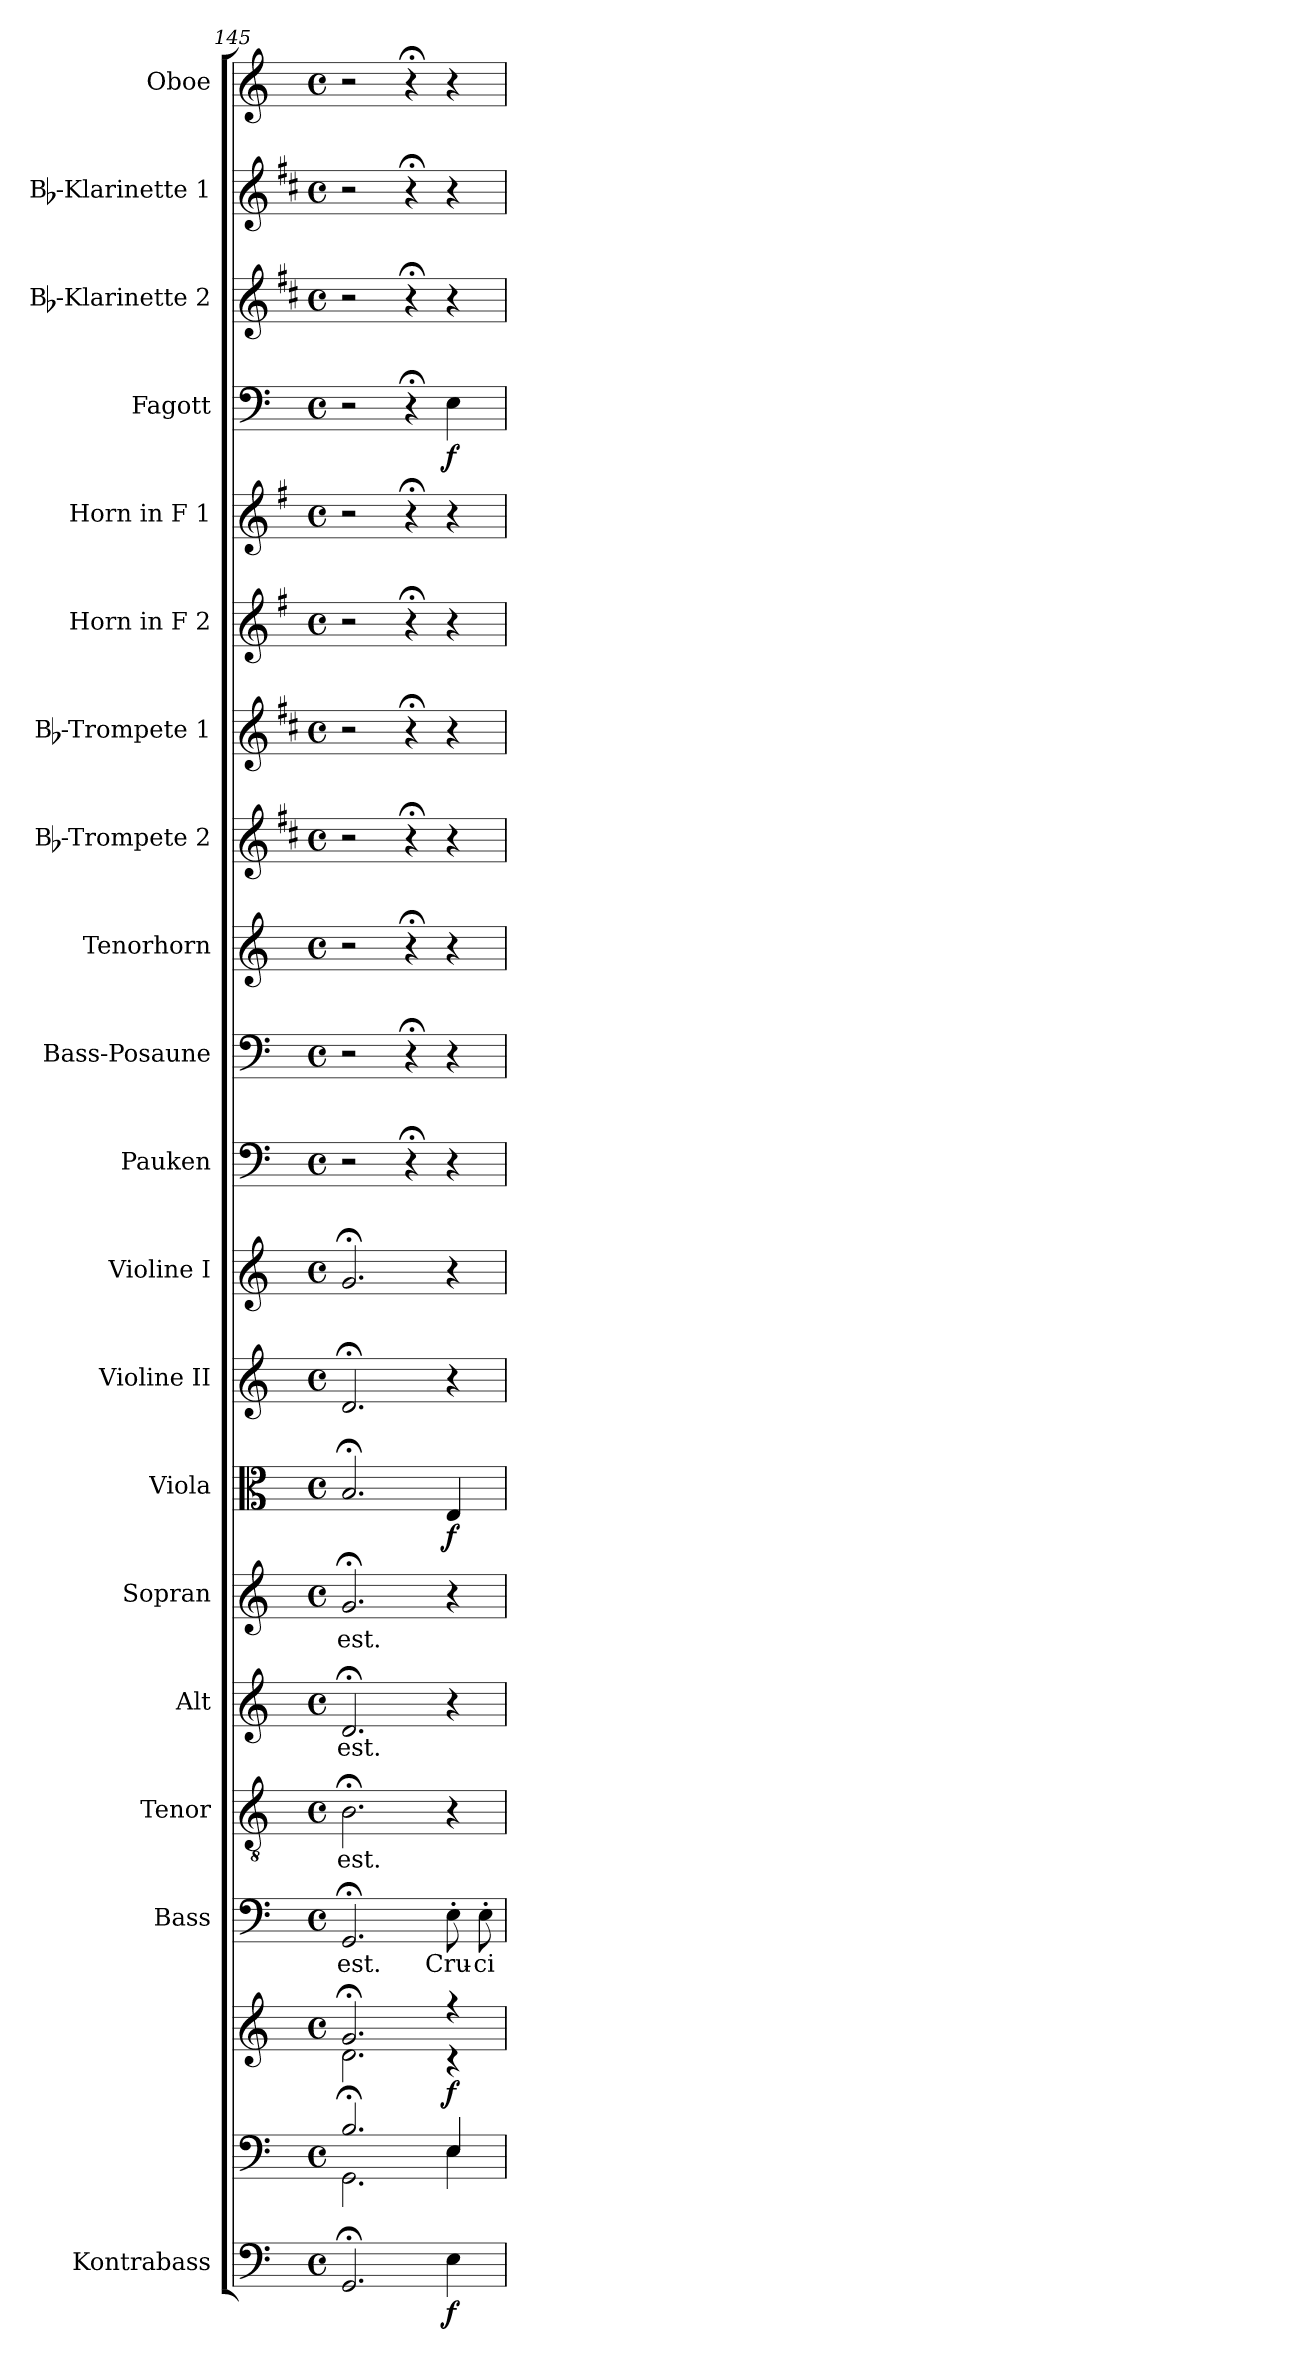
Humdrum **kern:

**kern	**dynam	**kern	**kern	**dynam	**kern	**text	**kern	**text	**kern	**text	**kern	**text	**kern	**dynam	**kern	**kern	**kern	**kern	**kern	**kern	**kern	**kern	**kern	**kern	**dynam	**kern	**kern	**kern
*part20	*part20	*part19	*part19	*part19	*part18	*part18	*part17	*part17	*part16	*part16	*part15	*part15	*part14	*part14	*part13	*part12	*part11	*part10	*part9	*part8	*part7	*part6	*part5	*part4	*part4	*part3	*part2	*part1
*staff21	*staff21	*staff20	*staff19	*staff19/20	*staff18	*staff18	*staff17	*staff17	*staff16	*staff16	*staff15	*staff15	*staff14	*staff14	*staff13	*staff12	*staff11	*staff10	*staff9	*staff8	*staff7	*staff6	*staff5	*staff4	*staff4	*staff3	*staff2	*staff1
*I"Kontrabass	*	*	*	*	*I"Bass	*	*I"Tenor	*	*I"Alt	*	*I"Sopran	*	*I"Viola	*	*I"Violine II	*I"Violine I	*I"Pauken	*I"Bass-Posaune	*I"Tenorhorn	*I"Bb-Trompete 2	*I"Bb-Trompete 1	*I"Horn in F 2	*I"Horn in F 1	*I"Fagott	*	*I"Bb-Klarinette 2	*I"Bb-Klarinette 1	*I"Oboe
*I'Kb.	*	*	*	*	*I'B.	*	*I'T.	*	*I'A.	*	*I'S.	*	*I'Vla.	*	*I'Vl. II	*I'Vl. I	*I'Pk.	*I'B. Pos.	*I'T. Hrn.	*I'Bb Trp. 2	*I'Bb Trp. 1	*	*	*I'Fg.	*	*I'Bb Kl. 2	*I'Bb Kl. 1	*I'Ob.
*clefF4	*	*clefF4	*clefG2	*	*clefF4	*	*clefGv2	*	*clefG2	*	*clefG2	*	*clefC3	*	*clefG2	*clefG2	*clefF4	*clefF4	*clefG2	*clefG2	*clefG2	*clefG2	*clefG2	*clefF4	*	*clefG2	*clefG2	*clefG2
*ITrd7c12	*	*	*	*	*	*	*	*	*	*	*	*	*	*	*	*	*	*	*ITrd8c14	*ITrd1c2	*ITrd1c2	*ITrd4c7	*ITrd4c7	*	*	*ITrd1c2	*ITrd1c2	*
*k[]	*	*k[]	*k[]	*	*k[]	*	*k[]	*	*k[]	*	*k[]	*	*k[]	*	*k[]	*k[]	*k[]	*k[]	*k[]	*k[]	*k[]	*k[]	*k[]	*k[]	*	*k[]	*k[]	*k[]
*C:	*	*C:	*C:	*	*C:	*	*C:	*	*C:	*	*C:	*	*C:	*	*C:	*C:	*C:	*C:	*C:	*C:	*C:	*C:	*C:	*C:	*	*C:	*C:	*C:
*M4/4	*	*M4/4	*M4/4	*	*M4/4	*	*M4/4	*	*M4/4	*	*M4/4	*	*M4/4	*	*M4/4	*M4/4	*M4/4	*M4/4	*M4/4	*M4/4	*M4/4	*M4/4	*M4/4	*M4/4	*	*M4/4	*M4/4	*M4/4
*met(c)	*	*met(c)	*met(c)	*	*met(c)	*	*met(c)	*	*met(c)	*	*met(c)	*	*met(c)	*	*met(c)	*met(c)	*met(c)	*met(c)	*met(c)	*met(c)	*met(c)	*met(c)	*met(c)	*met(c)	*	*met(c)	*met(c)	*met(c)
=145	=145	=145	=145	=145	=145	=145	=145	=145	=145	=145	=145	=145	=145	=145	=145	=145	=145	=145	=145	=145	=145	=145	=145	=145	=145	=145	=145	=145
*	*	*^	*^	*	*	*	*	*	*	*	*	*	*	*	*	*	*	*	*	*	*	*	*	*	*	*	*	*
!	!	!	!	!	!	!	!	!LO:LY:b	!	!LO:LY:b	!	!LO:LY:b	!	!LO:LY:b	!	!	!	!	!	!	!	!	!	!	!	!	!	!	!	!
2.GGG;</	.	2.B;!/	2.GG!\	2.g;<!/	2.d!\	.	2.GG;</	est.	2.B;<\	est.	2.d;</	est.	2.g;</	est.	2.B;</	.	2.d;</	2.g;</	2r	2r	2r	2r	2r	2r	2r	2r	.	2r	2r	2r
.	.	.	.	.	.	.	.	.	.	.	.	.	.	.	.	.	.	.	4r;<	4r;<	4r;<	4r;<	4r;<	4r;<	4r;<	4r;<	.	4r;<	4r;<	4r;<
!	!LO:DY:b	!	!	!	!	!LO:DY:b	!	!LO:LY:b	!	!	!	!	!	!	!	!LO:DY:b	!	!	!	!	!	!	!	!	!	!	!LO:DY:b	!	!	!
4EE\	f	4E/	4E\	4r	4r	f	8E'>\	Cru-	4r	.	4r	.	4r	.	4E/	f	4r	4r	4r	4r	4r	4r	4r	4r	4r	4E\	f	4r	4r	4r
!	!	!	!	!	!	!	!	!LO:LY:b	!	!	!	!	!	!	!	!	!	!	!	!	!	!	!	!	!	!	!	!	!	!
.	.	.	.	.	.	.	8E'>\	-ci-	.	.	.	.	.	.	.	.	.	.	.	.	.	.	.	.	.	.	.	.	.	.
*	*	*v	*v	*	*	*	*	*	*	*	*	*	*	*	*	*	*	*	*	*	*	*	*	*	*	*	*	*	*	*
*	*	*	*v	*v	*	*	*	*	*	*	*	*	*	*	*	*	*	*	*	*	*	*	*	*	*	*	*	*	*
=	=	=	=	=	=	=	=	=	=	=	=	=	=	=	=	=	=	=	=	=	=	=	=	=	=	=	=	=
*-	*-	*-	*-	*-	*-	*-	*-	*-	*-	*-	*-	*-	*-	*-	*-	*-	*-	*-	*-	*-	*-	*-	*-	*-	*-	*-	*-	*-
